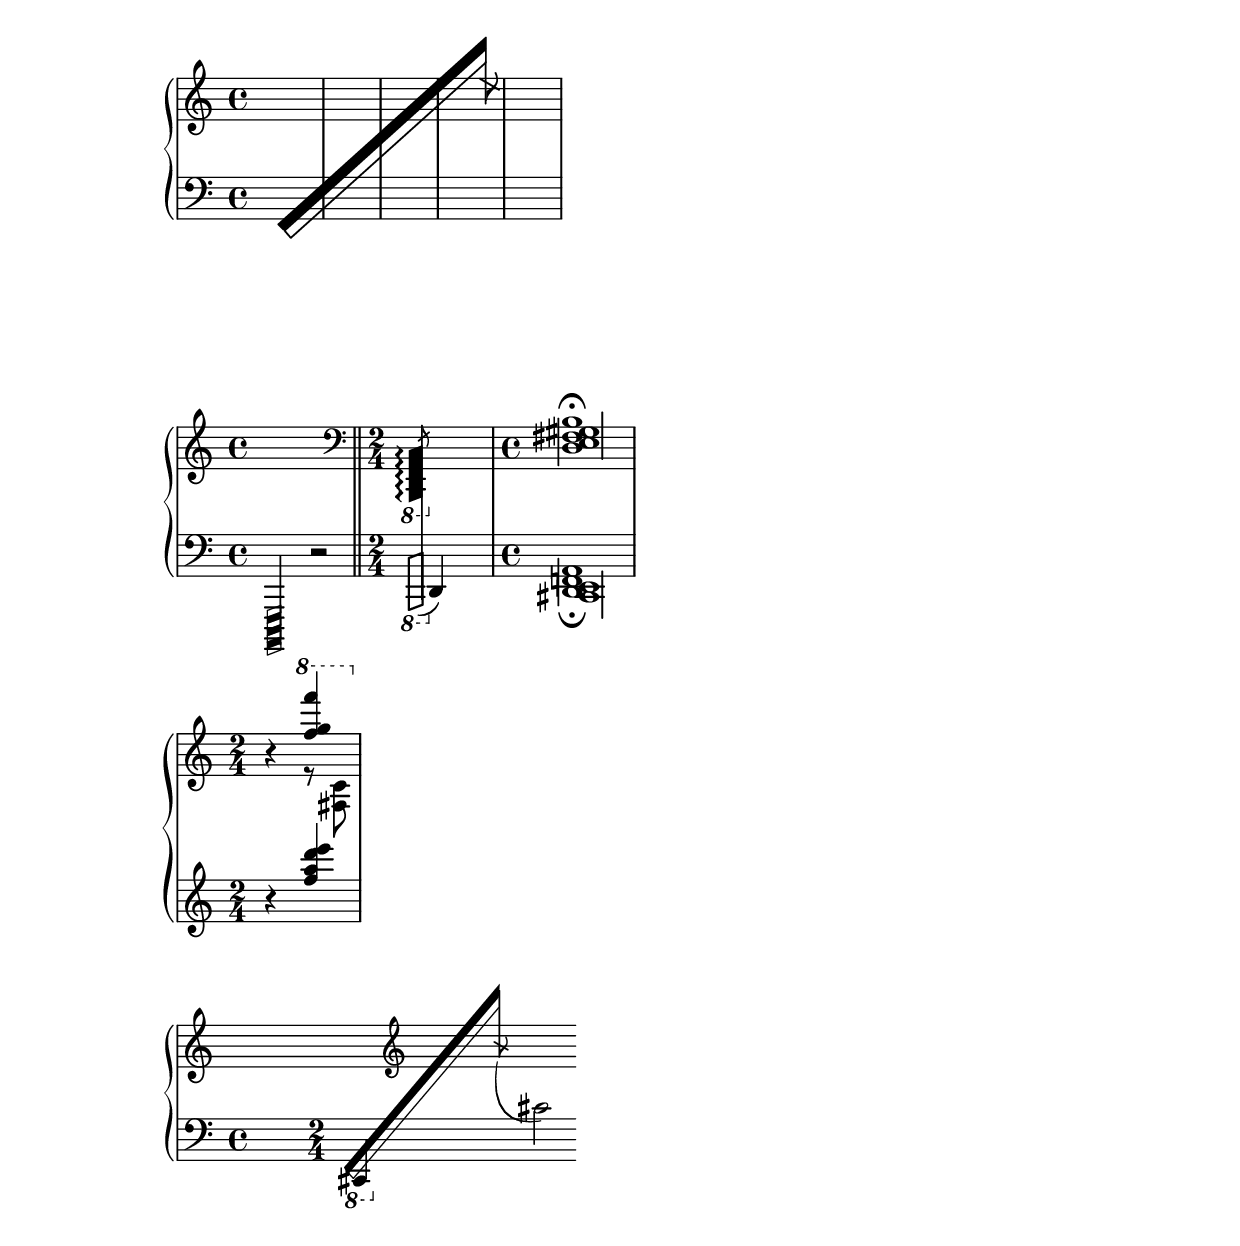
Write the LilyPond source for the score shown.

\version "2.19.15"

\language "deutsch"

\paper {
  #(set-paper-size "a4")
  top-system-spacing #'basic-distance = #20
  top-markup-spacing #'basic-distance = #10
  markup-system-spacing #'basic-distance = #30
  system-system-spacing #'basic-distance = #20
  last-bottom-spacing #'basic-distance = #20
  left-margin = 15
  right-margin = 15
  %two-sided = ##t
  %inner-margin = 25
  %outer-margin = 15
}

\layout {
  \context {
    \PianoStaff
    \consists #Span_stem_engraver
  }
  \context{
    \Score
    %\override StaffGrouper.staff-staff-spacing.basic-distance = #15
    \remove "Bar_number_engraver"
    %\omit BarLine
    %\omit SpanBar
  }
}

parallelogramBigFill =
#(ly:make-stencil (list 'embedded-ps
                    "gsave
      currentpoint translate
      newpath
      0 3.25 moveto
      1.3125 3.75 lineto
      1.3125 -0.25 lineto
      0 -0.75 lineto
      closepath
      fill
     grestore" )
   (cons 0 1.3125)
   (cons -.75 .75))

parallelogramBig =
#(ly:make-stencil (list 'embedded-ps
                    "gsave
      currentpoint translate
      newpath
      0.2 setlinewidth
      0 3.25 moveto
      1.3125 3.75 lineto
      1.3125 -.25 lineto
      0 -0.75 lineto
      closepath
      stroke
     grestore" )
   (cons 0 1.3125)
   (cons -.75 .75))

parallelogramFill =
#(ly:make-stencil (list 'embedded-ps
                    "gsave
      currentpoint translate
      newpath
      0.2 setlinewidth
      0 0.25 moveto
      1.3125 0.75 lineto
      1.3125 -.25 lineto
      0 -0.75 lineto
      closepath
      fill
     grestore" )
   (cons 0 1.3125)
   (cons -.75 .75))

parallelogram =
#(ly:make-stencil (list 'embedded-ps
                    "gsave
      currentpoint translate
      newpath
      0.2 setlinewidth
      0 0.25 moveto
      1.3125 0.75 lineto
      1.3125 -.25 lineto
      0 -0.75 lineto
      closepath
      stroke
     grestore" )
   (cons 0 1.3125)
   (cons .75 -.75))

parallelogramZebraBig =
#(ly:make-stencil (list 'embedded-ps
                    "gsave
      currentpoint translate
      newpath
      0.1 setlinewidth
      0 .1 moveto
      1.3 .6 lineto
      1.3 -.1 lineto
      0 -.6 lineto
      0 .1 lineto
      stroke
      closepath
      newpath
      -.05 .7 moveto
      1.325 1.2 lineto
      1.325 .5 lineto
      -.05 0 lineto
      -.05 .7 lineto
      fill
      closepath
      newpath
      0 1.3 moveto
      1.3 1.8 lineto
      1.3 1.1 lineto
      0 .6 lineto
      0 1.3 lineto
      stroke
      closepath
      newpath
      -.05 1.9 moveto
      1.325 2.4 lineto
      1.325 1.7 lineto
      -.05 1.2 lineto
      -.05 1.9 lineto
      fill
      closepath
      newpath
      0 2.5 moveto
      1.3 3 lineto
      1.3 2.3 lineto
      0 1.8 lineto
      0 2.5 lineto
      stroke
      closepath
      newpath
      -.05 3.1 moveto
      1.325 3.6 lineto
      1.325 2.9 lineto
      -.05 2.4 lineto
      -.05 3.1 lineto
      fill
      closepath
      newpath
      0 3.7 moveto
      1.3 4.2 lineto
      1.3 3.5 lineto
      0 3 lineto
      0 3.7 lineto
      stroke
      closepath
     grestore" )
   (cons 0 1.3125)
   (cons -.75 .75))

parallelogramAccBig =
#(ly:make-stencil (list 'embedded-ps
                    "gsave
      currentpoint translate
      newpath
      0.2 setlinewidth
      0 4.25 moveto
      1.3125 4.75 lineto
      1.3125 -.25 lineto
      0 -0.75 lineto
      closepath
      stroke
     grestore" )
   (cons 0 1.3125)
   (cons -.75 .75))

parallelogramAccBigFill =
#(ly:make-stencil (list 'embedded-ps
                    "gsave
      currentpoint translate
      newpath
      0.2 setlinewidth
      0 4.25 moveto
      1.3125 4.75 lineto
      1.3125 -.25 lineto
      0 -0.75 lineto
      closepath
      fill
     grestore" )
   (cons 0 1.3125)
   (cons -.75 .75))

glissParall =
#(ly:make-stencil (list 'embedded-ps
                    "gsave
      currentpoint translate
      newpath
      0.1 setlinewidth
      0 0 moveto
      -3.3 -7 lineto
      -2.8 -7.1 lineto
      0 -1 lineto
      stroke
      closepath
      newpath
      0 1 moveto
      -3.9 -6.8 lineto
      -3.3 -7 lineto
      0 0 lineto
      fill
      closepath
     grestore" )
   (cons 0 1.3125)
   (cons 2 -2.5))

glissParallOne =
#(ly:make-stencil (list 'embedded-ps
                    "gsave
      currentpoint translate
      newpath
      0.1 setlinewidth
      0 0 moveto
      -16.5 -20.2 lineto
      -16 -20.75 lineto
      0 -1.3 lineto
      stroke
      closepath
      newpath
      0.1 1 moveto
      -17 -19.7 lineto
      -16.51 -20.3 lineto
      0 -0.3 lineto
      fill
      closepath
     grestore" )
   (cons 0 1.3125)
   (cons 2 -2.5))

glissNoteHeadsOne = \override NoteHead.stencil = \glissParallOne

glissNoteHeads = \override NoteHead.stencil = \glissParall
myNoteHeads = \override NoteHead.stencil = \parallelogram
myFillNoteHeads = \override NoteHead.stencil = \parallelogramFill
myBigNoteHeads = \override NoteHead.stencil = \parallelogramBig
myBigFillNoteHeads = \override NoteHead.stencil = \parallelogramBigFill
myBigZebraNoteHeads = \override NoteHead.stencil = \parallelogramZebraBig
myBigAccNoteHeads = \override NoteHead.stencil = \parallelogramAccBig
myBigAccNoteHeadsFill = \override NoteHead.stencil = \parallelogramAccBigFill
normalNoteHeads = \revert NoteHead.stencil


top = \change Staff = "RH"
bot = \change Staff = "LH"

parallelogramZebraBig =
#(ly:make-stencil (list 'embedded-ps
                    "gsave
      currentpoint translate
      newpath
      0.1 setlinewidth
      0 .1 moveto
      1.3 .6 lineto
      1.3 -.1 lineto
      0 -.6 lineto
      0 .1 lineto
      stroke
      closepath
      newpath
      -.05 .7 moveto
      1.325 1.2 lineto
      1.325 .5 lineto
      -.05 0 lineto
      -.05 .7 lineto
      fill
      closepath
      newpath
      0 1.3 moveto
      1.3 1.8 lineto
      1.3 1.1 lineto
      0 .6 lineto
      0 1.3 lineto
      stroke
      closepath
      newpath
      -.05 1.9 moveto
      1.325 2.4 lineto
      1.325 1.7 lineto
      -.05 1.2 lineto
      -.05 1.9 lineto
      fill
      closepath
      newpath
      0 2.5 moveto
      1.3 3 lineto
      1.3 2.3 lineto
      0 1.8 lineto
      0 2.5 lineto
      stroke
      closepath
      newpath
      -.05 3.1 moveto
      1.325 3.6 lineto
      1.325 2.9 lineto
      -.05 2.4 lineto
      -.05 3.1 lineto
      fill
      closepath
      newpath
      0 3.7 moveto
      1.3 4.2 lineto
      1.3 3.5 lineto
      0 3 lineto
      0 3.7 lineto
      stroke
      closepath
     grestore" )
   (cons 0 1.3125)
   (cons -.75 .75))

parallelogramAccBig =
#(ly:make-stencil (list 'embedded-ps
                    "gsave
      currentpoint translate
      newpath
      0.2 setlinewidth
      0 4.25 moveto
      1.3125 4.75 lineto
      1.3125 -.25 lineto
      0 -0.75 lineto
      closepath
      stroke
     grestore" )
   (cons 0 1.3125)
   (cons -.75 .75))

parallelogramAccBigFill =
#(ly:make-stencil (list 'embedded-ps
                    "gsave
      currentpoint translate
      newpath
      0.2 setlinewidth
      0 4.25 moveto
      1.3125 4.75 lineto
      1.3125 -.25 lineto
      0 -0.75 lineto
      closepath
      fill
     grestore" )
   (cons 0 1.3125)
   (cons -.75 .75))

myBigZebraNoteHeads = \override NoteHead.stencil = \parallelogramZebraBig
myBigAccNoteHeads = \override NoteHead.stencil = \parallelogramAccBig
myBigAccNoteHeadsFill = \override NoteHead.stencil = \parallelogramAccBigFill

blackPath =
#'((moveto 0 0)
   (lineto 20 18)
   (lineto 20 17)
   (lineto 0.5 -0.5)
   (closepath))
whitePath =
#'((moveto 0.6 0.5)
   (lineto 20 18)
   (lineto 20 16.7)
   (lineto 1.2 -0.2)
   (closepath))

\score {
  \new PianoStaff <<
    \new Staff {
      \override TextScript.outside-staff-priority = ##f
      s1*3
      \once\override TextScript.extra-offset = #'(3.7 . 5)
      s16-\markup {
        \musicglyph #"flags.d3"
      }
      \once\override TextScript.extra-offset = #'(3.5 . 4.5)
      s-\markup {
        \musicglyph #"flags.dgrace"
      }
      \once\override TextScript.extra-offset = #'(2.95 . 6)
      s8-\markup {
        \override #'(thickness . 1.5)
        \draw-line #'(0 . 4)
      }
      s2.
      s1
    }
    \new Staff {
      \clef bass
      \override TextScript.outside-staff-priority = ##f
      \once\override TextScript.extra-offset = #'(1.05 . 17.9)
      s2-\markup {
        \override #'(filled . #t) \path #0.15 #blackPath
      }
      \once\override TextScript.extra-offset = #'(-1.6 . 16.8)
      s2-\markup {
        \path #0.15 #whitePath
      }
      s1*4
    }
  >>
}
\score {
  \new PianoStaff <<
    \new Staff {
      s1
      \clef bass
      \bar "||"
      \time 2/4
      \slashedGrace {
        \myBigAccNoteHeadsFill
        \once\override Stem.length = #13
        \ottava #-1
        \set Staff.ottavation = #"8"
        \once \override Arpeggio.positions = #'(-5 . 0)
        h,,,8\arpeggio
        \ottava #0
        \normalNoteHeads
      }
      s2
      \time 4/4
      %\clef treble
      <<
        {
          \once\override TextScript.extra-offset = #'(-0.3 . -4.5)
          \once\override Script.extra-offset = #'(0 . -4)
          <d fis h>1-\markup {
            \override #'(thickness . 1.5)
            \draw-line #'(0 . 4.5)
          }\fermata
        }
        \\
        {
          \once\override NoteColumn.force-hshift = #1.4
          \once\override TextScript.extra-offset = #'(2.2 . 6)
          <e gis>-\markup {
            \override #'(thickness . 1.5)
            \draw-line #'(0 . 4.5)
          }
        }
      >>
    }
    \new Staff {
      \clef bass
      \myBigZebraNoteHeads
      g,,,2 r
      \normalNoteHeads
      \bar "||"
      \time 2/4
      \autoBeamOff
      \crossStaff
      \acciaccatura {
        \myBigAccNoteHeads
        \once\override Stem.length = #13
        \ottava #-1
        \set Staff.ottavation = #"8"
        h,,,8
        \ottava #0
        \normalNoteHeads
      }
      \autoBeamOn
      d,4 s
      <<
        {
          \once\override TextScript.extra-offset = #'(-0.3 . -7.4)
          \once\override Script.extra-offset = #'(0 . -1)
          <d, f,! a,>1-\markup {
            \override #'(thickness . 1.5)
            \draw-line #'(0 . 4.5)
          }_\fermata
        }
        \\
        {
          \once\override NoteColumn.force-hshift = #1.4
          \once\override TextScript.extra-offset = #'(2.2 . 4.6)
          <cis, e,>-\markup {
            \override #'(thickness . 1.5)
            \draw-line #'(0 . 4.5)
          }
        }
      >>
    }
  >>
}

fakeBassClef = {
  \set Staff.clefGlyph = #"clefs.F"
  \set Staff.clefPosition = #2
  \set Staff.middleCPosition = #-6
}
fakeBassClefShift = {
  % Change default prefatory item order so that clef is printed after barline
  \override Score.BreakAlignment.break-align-orders =
  #(make-vector 3 '(span-bar
                    breathing-sign
                    staff-bar
                    clef
                    key
                    time-signature))
  \set Staff.clefGlyph = #"clefs.F"
  \set Staff.clefPosition = #-10
  \set Staff.middleCPosition = #-8
}

\score {
  \new PianoStaff <<
    \new Staff \relative {
      \clef treble
      \time 2/4
      r4
      <<
        {
          \ottava #1
          <f''' g f'>
          \ottava #0
        }
        \\
        {
          r8 <fis,, c'>-\markup {
            \musicglyph #"slur"
          }
        }
        \\
        {

        }
      >>
    }
    \new Staff \relative {
      \clef treble
      \time 2/4
      r4
      <<
        {
          %\ottava #1
          <f'' a d e>
        }
        \\
        {

        }
        \\
        {

        }
      >>
    }
  >>
}

glissParallOne =
#(ly:make-stencil (list 'embedded-ps
                    "gsave
      currentpoint translate
      newpath
      0.1 setlinewidth
      0 0 moveto
      -14.5 -17.2 lineto
      -14 -17.75 lineto
      0 -1.3 lineto
      stroke
      closepath
      newpath
      0.1 1 moveto
      -14.9 -16.7 lineto
      -14.51 -17.3 lineto
      0 -0.3 lineto
      fill
      closepath
     grestore" )
   (cons 0 1.3125)
   (cons 2 -2.5))

glissNoteHeadsOne = \override NoteHead.stencil = \glissParallOne

\score {
  \new PianoStaff <<
    \new Staff = "RH" \relative {
      \override Staff.TimeSignature.stencil = ##f
      \override Score.BarLine.stencil = ##f
      \override Score.SpanBar.stencil = ##f
      s1
      \time 2/4
      \bot
      \ottava #-1
      cis,,4
      \ottava #0
      \top
      \clef treble
      s
      s2 s s
      \glissNoteHeadsOne
      \slashedGrace {
        \stemDown
        \once\override Stem.length = #13
        \override NoteHead.no-ledgers = ##t
        \shape #'((0 . 3) (-1 . -0.5) (-0.5 . -0.5) (1 . 0)) Slur
        e'''''8( s4
        \revert NoteHead.no-ledgers
        \stemNeutral
      }
      \normalNoteHeads
      \bot
      cis,,2)
      \top
    }
    \new Staff = "LH" \relative {
      \clef bass
      s1
      s2 s s s
    }
  >>
}